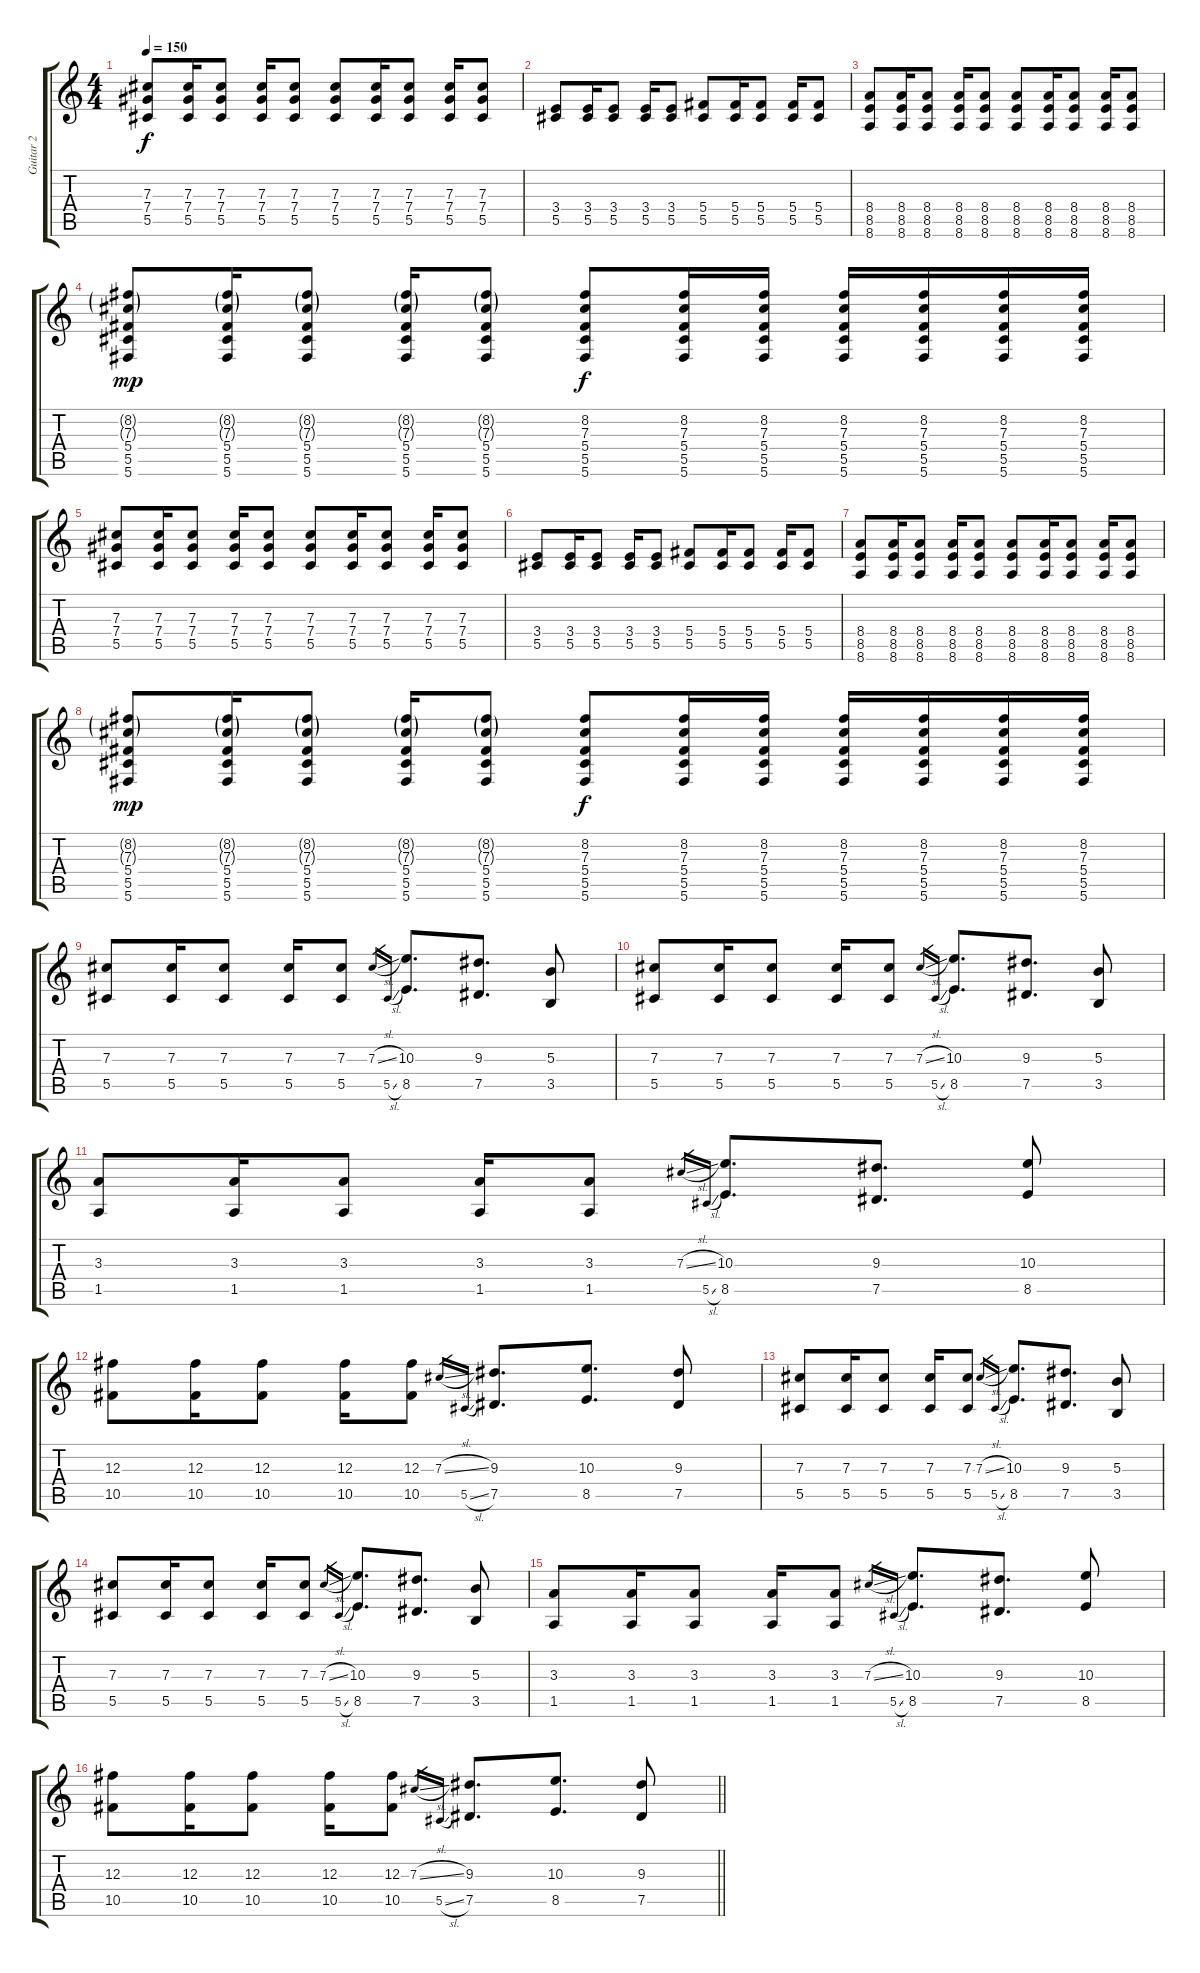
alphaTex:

\track ("Guitar 2" "Guitar 2") {instrument distortionguitar}
\staff {score tabs}
\tuning (Eb4 Bb3 Gb3 Db3 Ab2 Db2) {hide}
\ts (4 4)
\tempo 150
\clef g2
\ks c
(7.3 7.4 5.5).8{dy f} (7.3 7.4 5.5).16 (7.3 7.4 5.5).8 (7.3 7.4 5.5).16 (7.3 7.4 5.5).8 (7.3 7.4 5.5).8 (7.3 7.4 5.5).16 (7.3 7.4 5.5).8 (7.3 7.4 5.5).16 (7.3 7.4 5.5).8 |
(3.4 5.5).8 (3.4 5.5).16 (3.4 5.5).8 (3.4 5.5).16 (3.4 5.5).8 (5.4 5.5).8 (5.4 5.5).16 (5.4 5.5).8 (5.4 5.5).16 (5.4 5.5).8 |
(8.4 8.5 8.6).8 (8.4 8.5 8.6).16 (8.4 8.5 8.6).8 (8.4 8.5 8.6).16 (8.4 8.5 8.6).8 (8.4 8.5 8.6).8 (8.4 8.5 8.6).16 (8.4 8.5 8.6).8 (8.4 8.5 8.6).16 (8.4 8.5 8.6).8 |
(8.2{g} 7.3{g} 5.4 5.5 5.6).8{dy mp} (8.2{g} 7.3{g} 5.4 5.5 5.6).16 (8.2{g} 7.3{g} 5.4 5.5 5.6).8 (8.2{g} 7.3{g} 5.4 5.5 5.6).16 (8.2{g} 7.3{g} 5.4 5.5 5.6).8 (8.2 7.3 5.4 5.5 5.6).8{dy f} (8.2 7.3 5.4 5.5 5.6).16 (8.2 7.3 5.4 5.5 5.6).16 (8.2 7.3 5.4 5.5 5.6).16 (8.2 7.3 5.4 5.5 5.6).16 (8.2 7.3 5.4 5.5 5.6).16 (8.2 7.3 5.4 5.5 5.6).16 |
(7.3 7.4 5.5).8 (7.3 7.4 5.5).16 (7.3 7.4 5.5).8 (7.3 7.4 5.5).16 (7.3 7.4 5.5).8 (7.3 7.4 5.5).8 (7.3 7.4 5.5).16 (7.3 7.4 5.5).8 (7.3 7.4 5.5).16 (7.3 7.4 5.5).8 |
(3.4 5.5).8 (3.4 5.5).16 (3.4 5.5).8 (3.4 5.5).16 (3.4 5.5).8 (5.4 5.5).8 (5.4 5.5).16 (5.4 5.5).8 (5.4 5.5).16 (5.4 5.5).8 |
(8.4 8.5 8.6).8 (8.4 8.5 8.6).16 (8.4 8.5 8.6).8 (8.4 8.5 8.6).16 (8.4 8.5 8.6).8 (8.4 8.5 8.6).8 (8.4 8.5 8.6).16 (8.4 8.5 8.6).8 (8.4 8.5 8.6).16 (8.4 8.5 8.6).8 |
(8.2{g} 7.3{g} 5.4 5.5 5.6).8{dy mp} (8.2{g} 7.3{g} 5.4 5.5 5.6).16 (8.2{g} 7.3{g} 5.4 5.5 5.6).8 (8.2{g} 7.3{g} 5.4 5.5 5.6).16 (8.2{g} 7.3{g} 5.4 5.5 5.6).8 (8.2 7.3 5.4 5.5 5.6).8{dy f} (8.2 7.3 5.4 5.5 5.6).16 (8.2 7.3 5.4 5.5 5.6).16 (8.2 7.3 5.4 5.5 5.6).16 (8.2 7.3 5.4 5.5 5.6).16 (8.2 7.3 5.4 5.5 5.6).16 (8.2 7.3 5.4 5.5 5.6).16 |
(7.3 5.5).8 (7.3 5.5).16 (7.3 5.5).8 (7.3 5.5).16 (7.3 5.5).8 7.3{sl}.16{gr} 5.5{sl}.16{gr} (10.3 8.5).8{d} (9.3 7.5).8{d} (5.3 3.5).8 |
(7.3 5.5).8 (7.3 5.5).16 (7.3 5.5).8 (7.3 5.5).16 (7.3 5.5).8 7.3{sl}.16{gr} 5.5{sl}.16{gr} (10.3 8.5).8{d} (9.3 7.5).8{d} (5.3 3.5).8 |
(3.3 1.5).8 (3.3 1.5).16 (3.3 1.5).8 (3.3 1.5).16 (3.3 1.5).8 7.3{sl}.16{gr} 5.5{sl}.16{gr} (10.3 8.5).8{d} (9.3 7.5).8{d} (10.3 8.5).8 |
(12.3 10.5).8 (12.3 10.5).16 (12.3 10.5).8 (12.3 10.5).16 (12.3 10.5).8 7.3{sl}.16{gr} 5.5{sl}.16{gr} (9.3 7.5).8{d} (10.3 8.5).8{d} (9.3 7.5).8 |
(7.3 5.5).8 (7.3 5.5).16 (7.3 5.5).8 (7.3 5.5).16 (7.3 5.5).8 7.3{sl}.16{gr} 5.5{sl}.16{gr} (10.3 8.5).8{d} (9.3 7.5).8{d} (5.3 3.5).8 |
(7.3 5.5).8 (7.3 5.5).16 (7.3 5.5).8 (7.3 5.5).16 (7.3 5.5).8 7.3{sl}.16{gr} 5.5{sl}.16{gr} (10.3 8.5).8{d} (9.3 7.5).8{d} (5.3 3.5).8 |
(3.3 1.5).8 (3.3 1.5).16 (3.3 1.5).8 (3.3 1.5).16 (3.3 1.5).8 7.3{sl}.16{gr} 5.5{sl}.16{gr} (10.3 8.5).8{d} (9.3 7.5).8{d} (10.3 8.5).8 |
\barLineRight lightlight
(12.3 10.5).8 (12.3 10.5).16 (12.3 10.5).8 (12.3 10.5).16 (12.3 10.5).8 7.3{sl}.16{gr} 5.5{sl}.16{gr} (9.3 7.5).8{d} (10.3 8.5).8{d} (9.3 7.5).8
